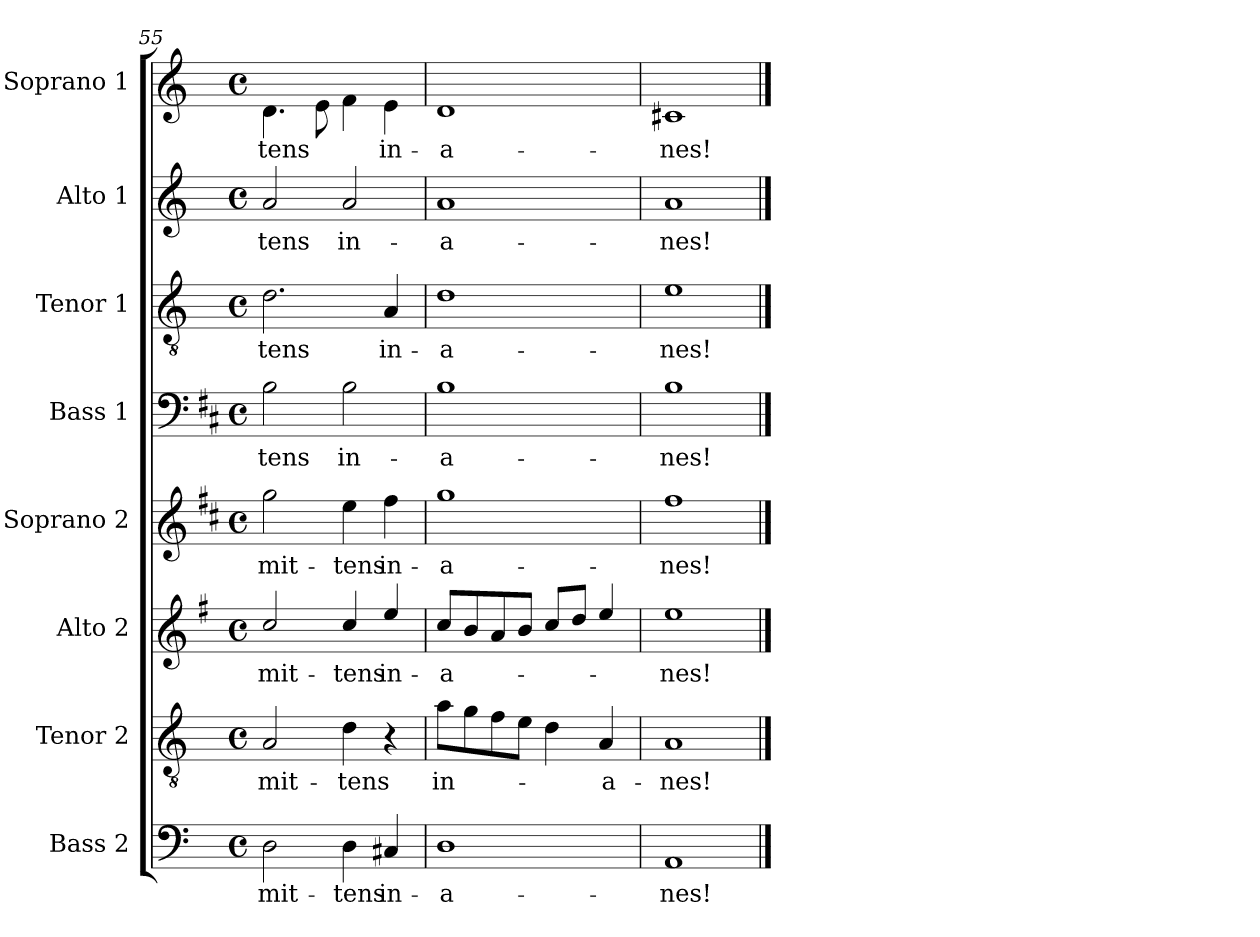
**kern	**text	**kern	**text	**kern	**text	**kern	**text	**kern	**text	**kern	**text	**kern	**text	**kern	**text
*part8	*part8	*part7	*part7	*part6	*part6	*part5	*part5	*part4	*part4	*part3	*part3	*part2	*part2	*part1	*part1
*staff8	*staff8	*staff7	*staff7	*staff6	*staff6	*staff5	*staff5	*staff4	*staff4	*staff3	*staff3	*staff2	*staff2	*staff1	*staff1
*I"Bass 2	*	*I"Tenor 2	*	*I"Alto 2	*	*I"Soprano 2	*	*I"Bass 1	*	*I"Tenor 1	*	*I"Alto 1	*	*I"Soprano 1	*
*I'B 2	*	*I'T 2	*	*I'A 2	*	*I'S 2	*	*I'B 1	*	*I'T 1	*	*I'A 1	*	*I'S 1	*
*clefF4	*	*clefGv2	*	*clefG2	*	*clefG2	*	*clefF4	*	*clefGv2	*	*clefG2	*	*clefG2	*
*	*	*	*	*ITrd4c7	*	*ITrd1c2	*	*ITrd1c2	*	*	*	*	*	*ITrd-7c-12	*
*k[]	*	*k[]	*	*k[]	*	*k[]	*	*k[]	*	*k[]	*	*k[]	*	*k[]	*
*C:	*	*C:	*	*C:	*	*C:	*	*C:	*	*C:	*	*C:	*	*C:	*
*M4/4	*	*M4/4	*	*M4/4	*	*M4/4	*	*M4/4	*	*M4/4	*	*M4/4	*	*M4/4	*
*met(c)	*	*met(c)	*	*met(c)	*	*met(c)	*	*met(c)	*	*met(c)	*	*met(c)	*	*met(c)	*
=55	=55	=55	=55	=55	=55	=55	=55	=55	=55	=55	=55	=55	=55	=55	=55
2D\	-mit-	2A/	-mit-	2f/	-mit-	2ff\	-mit-	2A\	-tens	2.d\	-tens	2a/	-tens	4.dd\	-tens
.	.	.	.	.	.	.	.	.	.	.	.	.	.	8ee\	.
4D\	-tens	4d\	-tens	4f/	-tens	4dd\	-tens	2A\	in-	.	.	2a/	in-	4ff\	.
4C#X/	in-	4r	.	4a/	in-	4ee\	in-	.	.	4A/	in-	.	.	4ee\	in-
=56	=56	=56	=56	=56	=56	=56	=56	=56	=56	=56	=56	=56	=56	=56	=56
1D	-a-	8a\L	in-	8f/L	-a-	1ff	-a-	1A	-a-	1d	-a-	1a	-a-	1dd	-a-
.	.	8g\	.	8e/	.	.	.	.	.	.	.	.	.	.	.
.	.	8f\	.	8d/	.	.	.	.	.	.	.	.	.	.	.
.	.	8e\J	.	8e/J	.	.	.	.	.	.	.	.	.	.	.
.	.	4d\	.	8f/L	.	.	.	.	.	.	.	.	.	.	.
.	.	.	.	8g/J	.	.	.	.	.	.	.	.	.	.	.
.	.	4A/	-a-	4a/	.	.	.	.	.	.	.	.	.	.	.
=57	=57	=57	=57	=57	=57	=57	=57	=57	=57	=57	=57	=57	=57	=57	=57
1AA	-nes!	1A	-nes!	1a	-nes!	1ee	-nes!	1A	-nes!	1e	-nes!	1a	-nes!	1cc#X	-nes!
==	==	==	==	==	==	==	==	==	==	==	==	==	==	==	==
*-	*-	*-	*-	*-	*-	*-	*-	*-	*-	*-	*-	*-	*-	*-	*-
